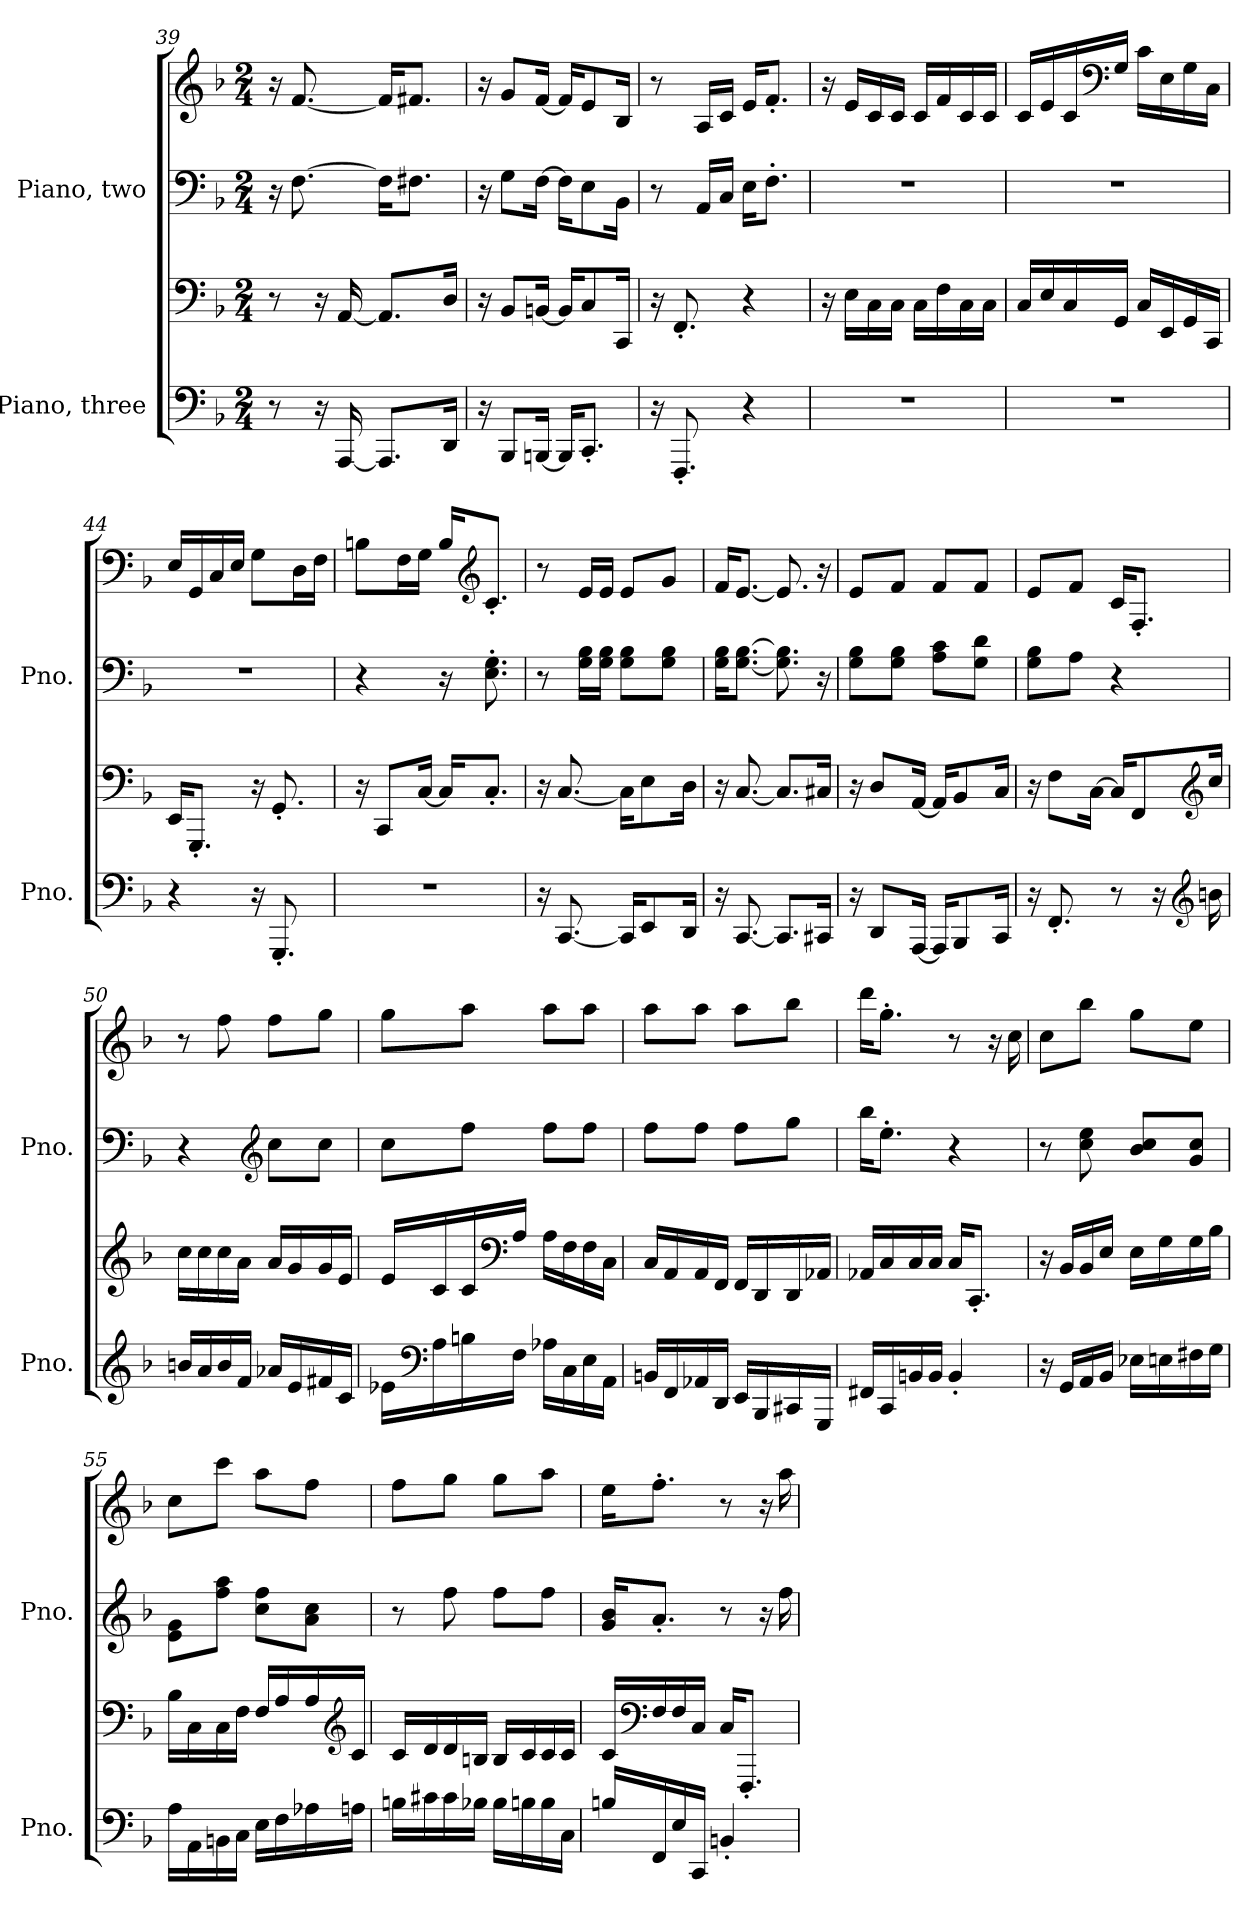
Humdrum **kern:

**kern	**kern	**kern	**kern
*part2	*part2	*part1	*part1
*staff4	*staff3	*staff2	*staff1
*I"Piano, three	*	*I"Piano, two	*
*I'Pno.	*	*I'Pno.	*
*clefF4	*clefF4	*clefF4	*clefG2
*k[b-]	*k[b-]	*k[b-]	*k[b-]
*M2/4	*M2/4	*M2/4	*M2/4
=39	=39	=39	=39
8r	8r	16r	16r
.	.	[8.F\	[8.f/
16r	16r	.	.
[16AAA/	[16AA/	.	.
8.AAA/L]	8.AA/L]	16F\KL]	16f/KL]
.	.	8.F#X\J	8.f#X/J
16DD/Jk	16D/Jk	.	.
=40	=40	=40	=40
16r	16r	16r	16r
8BBB-/L	8BB-/L	8G\L	8g/L
[16BBBn/Jk	[16BBn/Jk	[16F\Jk	[16f/Jk
16BBB/KL]	16BB/KL]	16F\KL]	16f/KL]
8.CC'/J	8C/	8E\	8e/
.	16CC/Jk	16BB-\Jk	16B-/Jk
=41	=41	=41	=41
16r	16r	8r	8r
8.FFF'/	8.FF'/	.	.
.	.	16AA/LL	16A/LL
.	.	16C/JJ	16c/JJ
4r	4r	16E\KL	16e/KL
.	.	8.F'\J	8.f'/J
=42	=42	=42	=42
2r	16r	2r	16r
.	16E\LL	.	16e/LL
.	16C\	.	16c/
.	16C\JJ	.	16c/JJ
.	16C\LL	.	16c/LL
.	16F\	.	16f/
.	16C\	.	16c/
.	16C\JJ	.	16c/JJ
!!LO:LB:g=z
=43	=43	=43	=43
2r	16C/LL	2r	16c/LL
.	16E/	.	16e/
.	16C/	.	16c/
*	*	*	*clefF4
.	16GG/JJ	.	16G/JJ
.	16C/LL	.	16c\LL
.	16EE/	.	16E\
.	16GG/	.	16G\
.	16CC/JJ	.	16C\JJ
=44	=44	=44	=44
4r	16EE/KL	2r	16E/LL
.	8.GGG'/J	.	16GG/
.	.	.	16C/
.	.	.	16E/JJ
16r	16r	.	8G\L
8.GGG'/	8.GG'/	.	.
.	.	.	16D\L
.	.	.	16F\JJ
=45	=45	=45	=45
2r	16r	4r	8Bn\L
.	8CC/L	.	.
.	.	.	16F\L
.	[16C/Jk	.	16G\JJ
.	16C/KL]	16r	16B/KL
*	*	*	*clefG2
.	8.C'/J	8.E\' 8.G\'	8.c'/J
=46	=46	=46	=46
16r	16r	8r	8r
[8.CC/	[8.C/	.	.
.	.	16G\ 16B-\LL	16e/LL
.	.	16G\ 16B-\JJ	16e/JJ
16CC/KL]	16C\KL]	8G\ 8B-\L	8e/L
8EE/	8E\	.	.
.	.	8G\ 8B-\J	8g/J
16DD/Jk	16D\Jk	.	.
=47	=47	=47	=47
16r	16r	16G\ 16B-\KL	16f/KL
[8.CC/	[8.C/	[8.G\ [8.B-\J	[8.e/J
8.CC/L]	8.C/L]	8.G\] 8.B-\]	8.e/]
16CC#X/Jk	16C#X/Jk	16r	16r
!!LO:LB:g=z
=48	=48	=48	=48
16r	16r	8G\ 8B-\L	8e/L
8DD/L	8D/L	.	.
.	.	8G\ 8B-\J	8f/J
[16AAA/Jk	[16AA/Jk	.	.
16AAA/KL]	16AA/KL]	8A\ 8c\L	8f/L
8BBB-/	8BB-/	.	.
.	.	8G\ 8d\J	8f/J
16CC/Jk	16C/Jk	.	.
=49	=49	=49	=49
16r	16r	8G\ 8B-\L	8e/L
8.FF'/	8F\L	.	.
.	.	8A\J	8f/J
.	[16C\Jk	.	.
8r	16C/KL]	4r	16c/KL
.	8FF/	.	8.F'/J
16r	.	.	.
*clefG2	*clefG2	*	*
16bn\	16cc/Jk	.	.
=50	=50	=50	=50
16bn/LL	16cc\LL	4r	8r
16a/	16cc\	.	.
16b/	16cc\	.	8ff\
16f/JJ	16a\JJ	.	.
*	*	*clefG2	*
16a-X/LL	16a/LL	8cc\L	8ff\L
16e/	16g/	.	.
16f#X/	16g/	8cc\J	8gg\J
16c/JJ	16e/JJ	.	.
=51	=51	=51	=51
16e-X\LL	16e/LL	8cc\L	8gg\L
*clefF4	*	*	*
16A\	16c/	.	.
16Bn\	16c/	8ff\J	8aa\J
*	*clefF4	*	*
16F\JJ	16A/JJ	.	.
16A-X\LL	16A\LL	8ff\L	8aa\L
16C\	16F\	.	.
16E\	16F\	8ff\J	8aa\J
16AA\JJ	16C\JJ	.	.
!!LO:PB:g=z
=52	=52	=52	=52
16BBn/LL	16C/LL	8ff\L	8aa\L
16FF/	16AA/	.	.
16AA-X/	16AA/	8ff\J	8aa\J
16DD/JJ	16FF/JJ	.	.
16EE/LL	16FF/LL	8ff\L	8aa\L
16BBB-/	16DD/	.	.
16CC#X/	16DD/	8gg\J	8bb-\J
16GGG/JJ	16AA-X/JJ	.	.
=53	=53	=53	=53
16FF#X/LL	16AA-X/LL	16bb-\KL	16ddd\KL
16CC/	16C/	8.ee'\J	8.gg'\J
16BBn/	16C/	.	.
16BB/JJ	16C/JJ	.	.
4BB'/	16C/KL	4r	8r
.	8.CC'/J	.	.
.	.	.	16r
.	.	.	16cc\
=54	=54	=54	=54
16r	16r	8r	8cc\L
16GG/LL	16BB-/LL	.	.
16AA/	16BB-/	8cc\ 8ee\	8bb-\J
16BB-/JJ	16E/JJ	.	.
16E-X\LL	16E\LL	8b-/ 8cc/L	8gg\L
16En\	16G\	.	.
16F#X\	16G\	8g/ 8cc/J	8ee\J
16G\JJ	16B-\JJ	.	.
=55	=55	=55	=55
16A\LL	16B-\LL	8e\ 8g\L	8cc\L
16AA\	16C\	.	.
16BBn\	16C\	8ff\ 8aa\J	8ccc\J
16C\JJ	16F\JJ	.	.
16E\LL	16F/LL	8cc\ 8ff\L	8aa\L
16F\	16A/	.	.
16A-X\	16A/	8a\ 8cc\J	8ff\J
*	*clefG2	*	*
16An\JJ	16c/JJ	.	.
!!LO:LB:g=z
=56	=56	=56	=56
16Bn\LL	16c/LL	8r	8ff\L
16c#X\	16d/	.	.
16c#\	16d/	8ff\	8gg\J
16B-X\JJ	16Bn/JJ	.	.
16B-\LL	16B/LL	8ff\L	8gg\L
16Bn\	16c/	.	.
16B\	16c/	8ff\J	8aa\J
16C\JJ	16c/JJ	.	.
=57	=57	=57	=57
16Bn/LL	16c/LL	16g/ 16b-/KL	16ee\KL
*	*clefF4	*	*
16FF/	16F/	8.a'/J	8.ff'\J
16E/	16F/	.	.
16CC/JJ	16C/JJ	.	.
4BBn'/	16C/KL	8r	8r
.	8.FFF'/J	.	.
.	.	16r	16r
.	.	16ff\	16aa\
=	=	=	=
*-	*-	*-	*-
